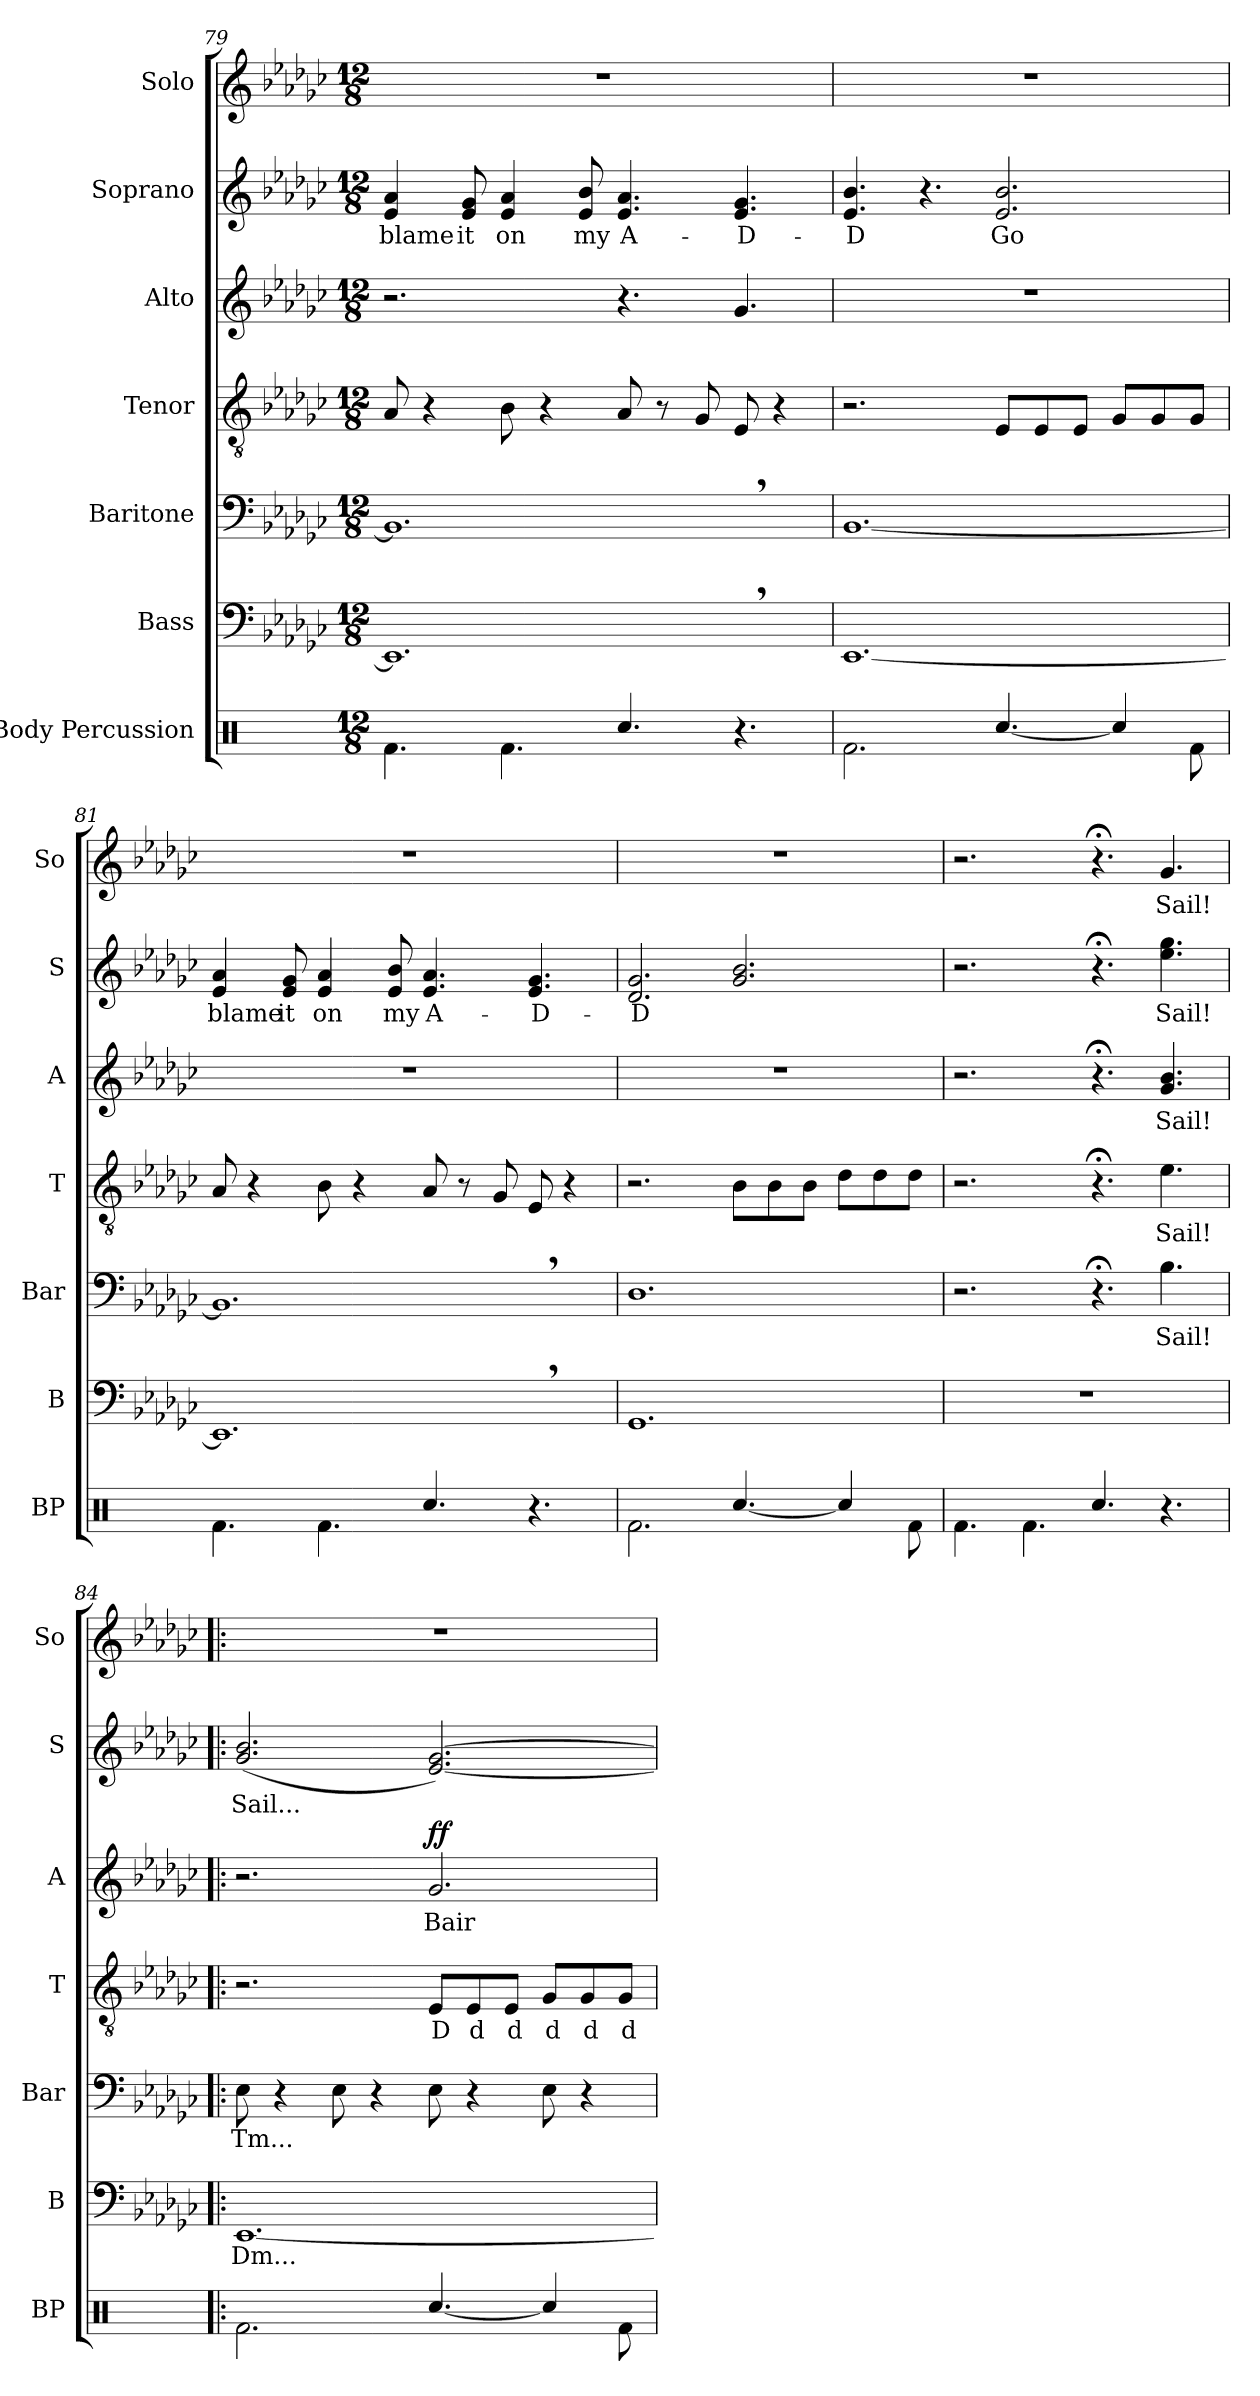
**kern	**kern	**text	**kern	**text	**kern	**text	**kern	**text	**dynam	**kern	**text	**kern	**text
*part7	*part6	*part6	*part5	*part5	*part4	*part4	*part3	*part3	*part3	*part2	*part2	*part1	*part1
*staff7	*staff6	*staff6	*staff5	*staff5	*staff4	*staff4	*staff3	*staff3	*staff3	*staff2	*staff2	*staff1	*staff1
*I"Body Percussion	*I"Bass	*	*I"Baritone	*	*I"Tenor	*	*I"Alto	*	*	*I"Soprano	*	*I"Solo	*
*I'BP	*I'B	*	*I'Bar	*	*I'T	*	*I'A	*	*	*I'S	*	*I'So	*
!!LO:PB:g=z
*clefX	*clefF4	*	*clefF4	*	*clefGv2	*	*clefG2	*	*	*clefG2	*	*clefG2	*
*k[]	*k[b-e-a-d-g-c-]	*	*k[b-e-a-d-g-c-]	*	*k[b-e-a-d-g-c-]	*	*k[b-e-a-d-g-c-]	*	*	*k[b-e-a-d-g-c-]	*	*k[b-e-a-d-g-c-]	*
*M12/8	*M12/8	*	*M12/8	*	*M12/8	*	*M12/8	*	*	*M12/8	*	*M12/8	*
=79	=79	=79	=79	=79	=79	=79	=79	=79	=79	=79	=79	=79	=79
4.Rf\	1.EE-,]	.	1.BB-,]	.	8A-/	.	2.r	.	.	4e-/ 4a-/	blame	1.r	.
.	.	.	.	.	4r	.	.	.	.	.	.	.	.
.	.	.	.	.	.	.	.	.	.	8e-/ 8g-/	it	.	.
4.Rf\	.	.	.	.	8B-\	.	.	.	.	4e-/ 4a-/	on	.	.
.	.	.	.	.	4r	.	.	.	.	.	.	.	.
.	.	.	.	.	.	.	.	.	.	8e-/ 8b-/	my	.	.
4.Rcc/	.	.	.	.	8A-/	.	4.r	.	.	4.e-/ 4.a-/	A-	.	.
.	.	.	.	.	8r	.	.	.	.	.	.	.	.
.	.	.	.	.	8G-/	.	.	.	.	.	.	.	.
4.r	.	.	.	.	8E-/	.	4.g-/	.	.	4.e-/ 4.g-/	-D-	.	.
.	.	.	.	.	4r	.	.	.	.	.	.	.	.
=80	=80	=80	=80	=80	=80	=80	=80	=80	=80	=80	=80	=80	=80
2.Rf\	[1.EE-	.	[1.BB-	.	2.r	.	1.r	.	.	4.e-/ 4.b-/	-D	1.r	.
.	.	.	.	.	.	.	.	.	.	4.r	.	.	.
[4.Rcc/	.	.	.	.	8E-/L	.	.	.	.	2.e-/ 2.b-/	Go	.	.
.	.	.	.	.	8E-/	.	.	.	.	.	.	.	.
.	.	.	.	.	8E-/J	.	.	.	.	.	.	.	.
4Rcc/]	.	.	.	.	8G-/L	.	.	.	.	.	.	.	.
.	.	.	.	.	8G-/	.	.	.	.	.	.	.	.
8Rf\	.	.	.	.	8G-/J	.	.	.	.	.	.	.	.
=81	=81	=81	=81	=81	=81	=81	=81	=81	=81	=81	=81	=81	=81
4.Rf\	1.EE-,]	.	1.BB-,]	.	8A-/	.	1.r	.	.	4e-/ 4a-/	blame	1.r	.
.	.	.	.	.	4r	.	.	.	.	.	.	.	.
.	.	.	.	.	.	.	.	.	.	8e-/ 8g-/	it	.	.
4.Rf\	.	.	.	.	8B-\	.	.	.	.	4e-/ 4a-/	on	.	.
.	.	.	.	.	4r	.	.	.	.	.	.	.	.
.	.	.	.	.	.	.	.	.	.	8e-/ 8b-/	my	.	.
4.Rcc/	.	.	.	.	8A-/	.	.	.	.	4.e-/ 4.a-/	A-	.	.
.	.	.	.	.	8r	.	.	.	.	.	.	.	.
.	.	.	.	.	8G-/	.	.	.	.	.	.	.	.
4.r	.	.	.	.	8E-/	.	.	.	.	4.e-/ 4.g-/	-D-	.	.
.	.	.	.	.	4r	.	.	.	.	.	.	.	.
=82	=82	=82	=82	=82	=82	=82	=82	=82	=82	=82	=82	=82	=82
2.Rf\	1.GG-	.	1.D-	.	2.r	.	1.r	.	.	2.d-/ 2.g-/	-D	1.r	.
[4.Rcc/	.	.	.	.	8B-\L	.	.	.	.	2.g-/ 2.b-/	.	.	.
.	.	.	.	.	8B-\	.	.	.	.	.	.	.	.
.	.	.	.	.	8B-\J	.	.	.	.	.	.	.	.
4Rcc/]	.	.	.	.	8d-\L	.	.	.	.	.	.	.	.
.	.	.	.	.	8d-\	.	.	.	.	.	.	.	.
8Rf\	.	.	.	.	8d-\J	.	.	.	.	.	.	.	.
=83	=83	=83	=83	=83	=83	=83	=83	=83	=83	=83	=83	=83	=83
4.Rf\	1.r	.	2.r	.	2.r	.	2.r	.	.	2.r	.	2.r	.
4.Rf\	.	.	.	.	.	.	.	.	.	.	.	.	.
4.Rcc/	.	.	4.r;<	.	4.r;<	.	4.r;<	.	.	4.r;<	.	4.r;<	.
4.r	.	.	4.B-\	Sail!	4.e-\	Sail!	4.g-/ 4.b-/	Sail!	.	4.ee-\ 4.gg-\	Sail!	4.g-/	Sail!
!!LO:LB:g=z
=84!|:	=84!|:	=84!|:	=84!|:	=84!|:	=84!|:	=84!|:	=84!|:	=84!|:	=84!|:	=84!|:	=84!|:	=84!|:	=84!|:
2.Rf\	[1.EE-	Dm...	8E-\	Tm...	2.r	.	2.r	.	.	(2.g-/ 2.b-/	Sail...	1.r	.
.	.	.	4r	.	.	.	.	.	.	.	.	.	.
.	.	.	8E-\	.	.	.	.	.	.	.	.	.	.
.	.	.	4r	.	.	.	.	.	.	.	.	.	.
!	!	!	!	!	!	!	!	!	!LO:DY:b	!	!	!	!
!	!	!	!	!	!	!	!	!	!LO:DY:n=1:b	!	!	!	!
[4.Rcc/	.	.	8E-\	.	8E-/L	D	2.g-/	Bair	f f	[2.e-/ [2.g-/)	.	.	.
.	.	.	4r	.	8E-/	d	.	.	.	.	.	.	.
.	.	.	.	.	8E-/J	d	.	.	.	.	.	.	.
4Rcc/]	.	.	8E-\	.	8G-/L	d	.	.	.	.	.	.	.
.	.	.	4r	.	8G-/	d	.	.	.	.	.	.	.
8Rf\	.	.	.	.	8G-/J	d	.	.	.	.	.	.	.
=	=	=	=	=	=	=	=	=	=	=	=	=	=
*-	*-	*-	*-	*-	*-	*-	*-	*-	*-	*-	*-	*-	*-
